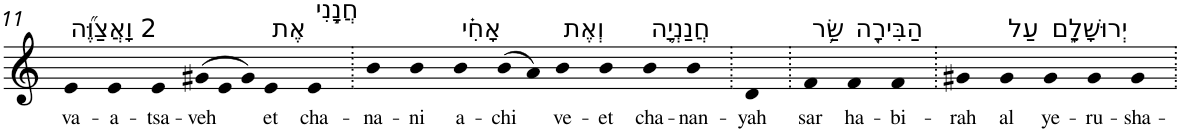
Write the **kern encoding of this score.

**kern	**text
*part1	*part1
*staff1	*staff1
*I"Piano	*
*I'Pno	*
!!LO:PB:g=z
*clefG2	*
*k[]	*
=11	=11
!LO:TX:a:t=2 וָאֲצַוֶּ֞ה	!
!	!LO:LY:b
4e	va-
!	!LO:LY:b
4e	-a-
!	!LO:LY:b
4e	-tsa-
*Xtuplet	*
!	!LO:LY:b
(>12g#X	-veh
12e	.
12g#)	.
!LO:TX:a:t=אֶת	!
!	!LO:LY:b
4e	et
!LO:TX:a:t=חֲנָ֣נִי	!
!	!LO:LY:b
4e	cha-
=12.	=12.
!	!LO:LY:b
4b	-na-
!	!LO:LY:b
4b	-ni
!LO:TX:a:t=אָחִ֗י	!
!	!LO:LY:b
4b	a-
!	!LO:LY:b
(>8b	-chi
8a)	.
!LO:TX:a:t=וְאֶת	!
!	!LO:LY:b
4b	ve-
!	!LO:LY:b
4b	-et
!LO:TX:a:t=חֲנַנְיָ֛ה	!
!	!LO:LY:b
4b	cha-
!	!LO:LY:b
4b	-nan-
=13.	=13.
!	!LO:LY:b
4d	-yah
=14.	=14.
!LO:TX:a:t=שַׂ֥ר	!
!	!LO:LY:b
4f	sar
!LO:TX:a:t=הַבִּירָ֖ה	!
!	!LO:LY:b
4f	ha-
!	!LO:LY:b
4f	-bi-
=15.	=15.
!	!LO:LY:b
4g#X	-rah
!LO:TX:a:t=עַל	!
!	!LO:LY:b
4g#	al
!LO:TX:a:t=יְרוּשָׁלִָ֑ם	!
!	!LO:LY:b
4g#	ye-
!	!LO:LY:b
4g#	-ru-
!	!LO:LY:b
4g#	-sha-
=.	=.
*-	*-
